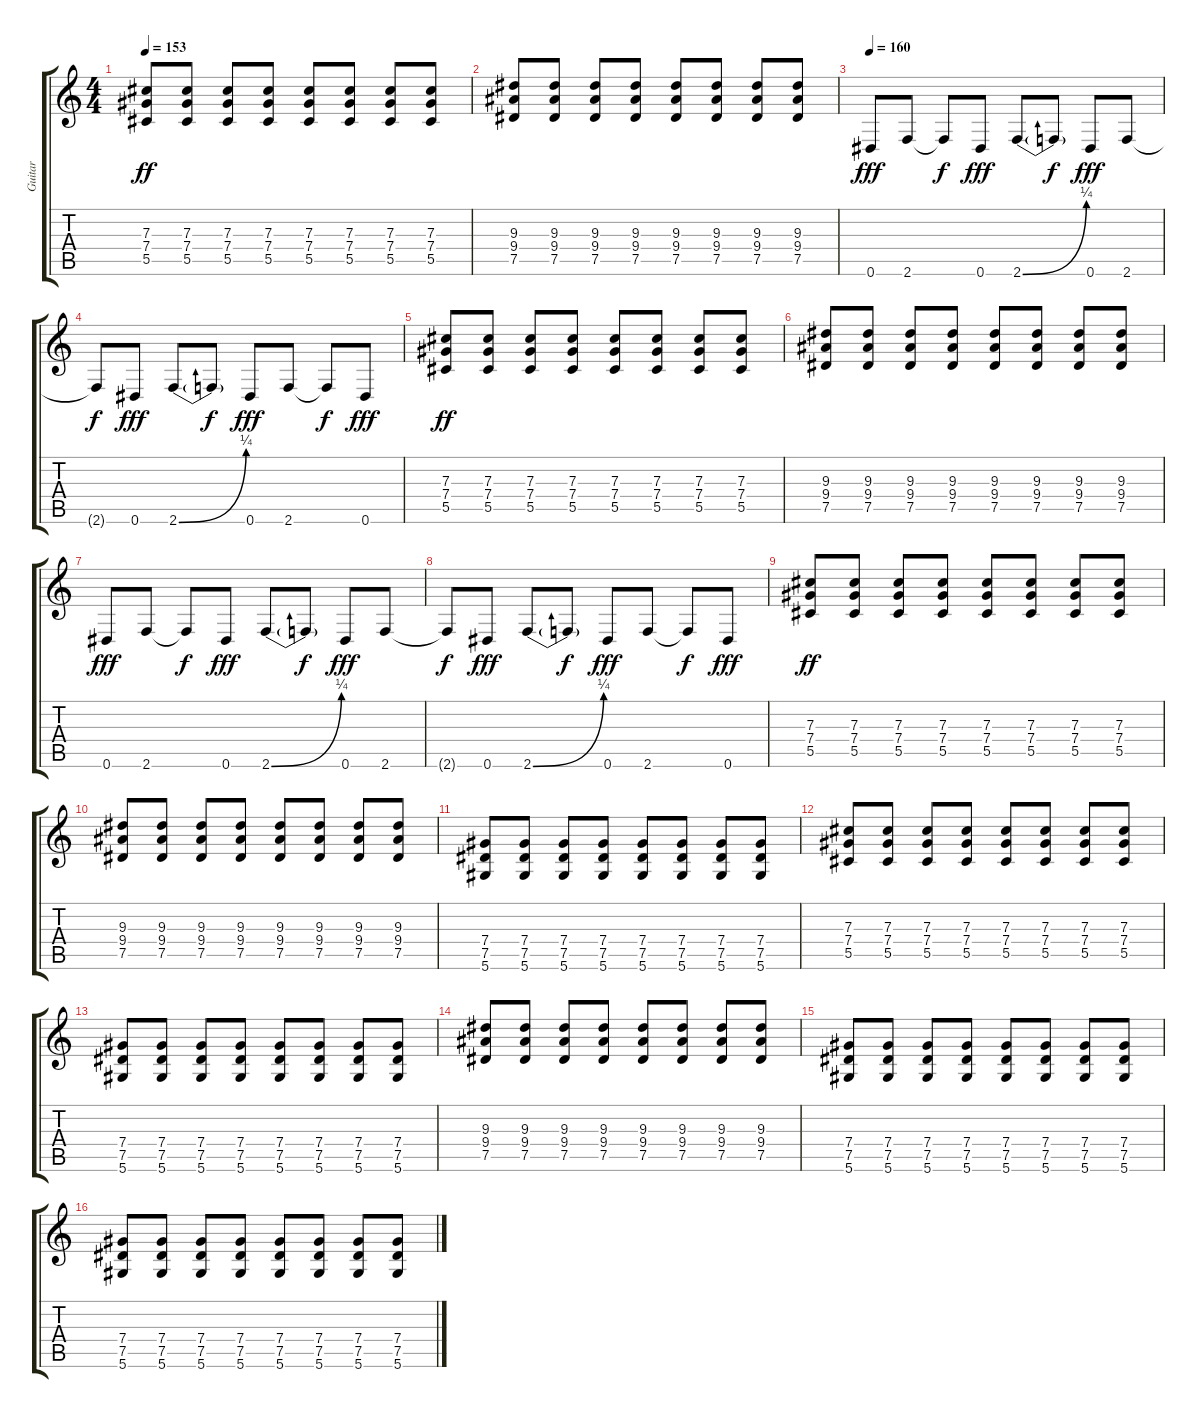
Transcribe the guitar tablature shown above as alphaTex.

\track ("Guitar" "Guitar") {instrument overdrivenguitar}
\staff {score tabs}
\tuning (Eb4 Bb3 Gb3 Db3 Ab2 Eb2) {hide}
\ts (4 4)
\tempo 153
\clef g2
\ks c
(7.3 7.4 5.5).8{dy ff} (7.3 7.4 5.5).8 (7.3 7.4 5.5).8 (7.3 7.4 5.5).8 (7.3 7.4 5.5).8 (7.3 7.4 5.5).8 (7.3 7.4 5.5).8 (7.3 7.4 5.5).8 |
(9.3 9.4 7.5).8 (9.3 9.4 7.5).8 (9.3 9.4 7.5).8 (9.3 9.4 7.5).8 (9.3 9.4 7.5).8 (9.3 9.4 7.5).8 (9.3 9.4 7.5).8 (9.3 9.4 7.5).8 |
\tempo 160
0.6.8{dy fff} 2.6.8 2.6{t}.8{dy f} 0.6.8{dy fff} 2.6{be (bend 0 0 60 1)}.8 2.6{t}.8{dy f} 0.6.8{dy fff} 2.6.8 |
2.6{t}.8{dy f} 0.6.8{dy fff} 2.6{be (bend 0 0 60 1)}.8 2.6{t}.8{dy f} 0.6.8{dy fff} 2.6.8 2.6{t}.8{dy f} 0.6.8{dy fff} |
(7.3 7.4 5.5).8{dy ff} (7.3 7.4 5.5).8 (7.3 7.4 5.5).8 (7.3 7.4 5.5).8 (7.3 7.4 5.5).8 (7.3 7.4 5.5).8 (7.3 7.4 5.5).8 (7.3 7.4 5.5).8 |
(9.3 9.4 7.5).8 (9.3 9.4 7.5).8 (9.3 9.4 7.5).8 (9.3 9.4 7.5).8 (9.3 9.4 7.5).8 (9.3 9.4 7.5).8 (9.3 9.4 7.5).8 (9.3 9.4 7.5).8 |
0.6.8{dy fff} 2.6.8 2.6{t}.8{dy f} 0.6.8{dy fff} 2.6{be (bend 0 0 60 1)}.8 2.6{t}.8{dy f} 0.6.8{dy fff} 2.6.8 |
2.6{t}.8{dy f} 0.6.8{dy fff} 2.6{be (bend 0 0 60 1)}.8 2.6{t}.8{dy f} 0.6.8{dy fff} 2.6.8 2.6{t}.8{dy f} 0.6.8{dy fff} |
(7.3 7.4 5.5).8{dy ff} (7.3 7.4 5.5).8 (7.3 7.4 5.5).8 (7.3 7.4 5.5).8 (7.3 7.4 5.5).8 (7.3 7.4 5.5).8 (7.3 7.4 5.5).8 (7.3 7.4 5.5).8 |
(9.3 9.4 7.5).8 (9.3 9.4 7.5).8 (9.3 9.4 7.5).8 (9.3 9.4 7.5).8 (9.3 9.4 7.5).8 (9.3 9.4 7.5).8 (9.3 9.4 7.5).8 (9.3 9.4 7.5).8 |
(7.4 7.5 5.6).8 (7.4 7.5 5.6).8 (7.4 7.5 5.6).8 (7.4 7.5 5.6).8 (7.4 7.5 5.6).8 (7.4 7.5 5.6).8 (7.4 7.5 5.6).8 (7.4 7.5 5.6).8 |
(7.3 7.4 5.5).8 (7.3 7.4 5.5).8 (7.3 7.4 5.5).8 (7.3 7.4 5.5).8 (7.3 7.4 5.5).8 (7.3 7.4 5.5).8 (7.3 7.4 5.5).8 (7.3 7.4 5.5).8 |
(7.4 7.5 5.6).8 (7.4 7.5 5.6).8 (7.4 7.5 5.6).8 (7.4 7.5 5.6).8 (7.4 7.5 5.6).8 (7.4 7.5 5.6).8 (7.4 7.5 5.6).8 (7.4 7.5 5.6).8 |
(9.3 9.4 7.5).8 (9.3 9.4 7.5).8 (9.3 9.4 7.5).8 (9.3 9.4 7.5).8 (9.3 9.4 7.5).8 (9.3 9.4 7.5).8 (9.3 9.4 7.5).8 (9.3 9.4 7.5).8 |
(7.4 7.5 5.6).8 (7.4 7.5 5.6).8 (7.4 7.5 5.6).8 (7.4 7.5 5.6).8 (7.4 7.5 5.6).8 (7.4 7.5 5.6).8 (7.4 7.5 5.6).8 (7.4 7.5 5.6).8 |
(7.4 7.5 5.6).8 (7.4 7.5 5.6).8 (7.4 7.5 5.6).8 (7.4 7.5 5.6).8 (7.4 7.5 5.6).8 (7.4 7.5 5.6).8 (7.4 7.5 5.6).8 (7.4 7.5 5.6).8
